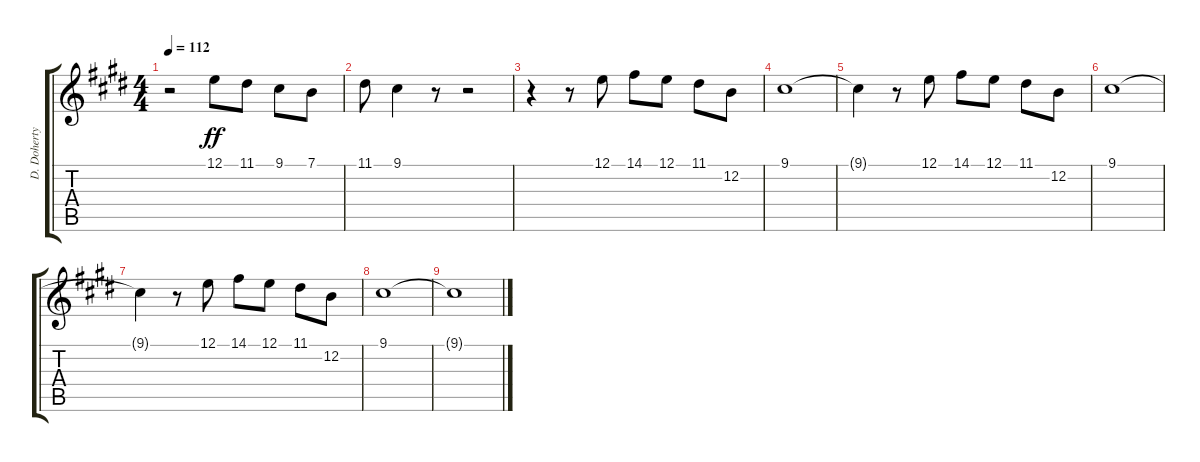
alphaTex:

\track ("D. Doherty/J. Phillips" "D. Doherty") {instrument recorder}
\staff {score tabs}
\tuning (E4 B3 G3 D3 A2 E2) {hide}
\ts (4 4)
\tempo 112
\clef g2
\ks e
r.2{dy ff} 12.1.8 11.1.8 9.1.8 7.1.8 |
11.1.8 9.1.4 r.8 r.2 |
r.4 r.8 12.1.8 14.1.8 12.1.8 11.1.8 12.2.8 |
9.1.1 |
9.1{t}.4 r.8 12.1.8 14.1.8 12.1.8 11.1.8 12.2.8 |
9.1.1 |
9.1{t}.4 r.8 12.1.8 14.1.8 12.1.8 11.1.8 12.2.8 |
9.1.1 |
9.1{t}.1
